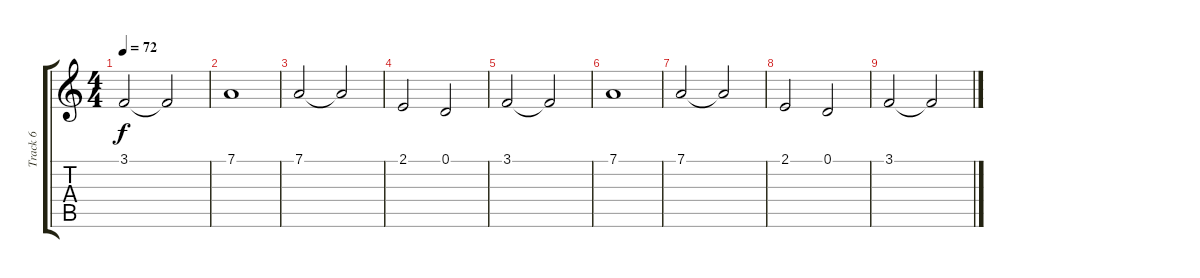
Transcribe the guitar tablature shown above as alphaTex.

\track ("Track 6" "Track 6") {instrument stringensemble1}
\staff {score tabs}
\tuning (D4 A3 F3 C3 G2 C2) {hide}
\ts (4 4)
\tempo 72
\clef g2
\ks c
3.1.2{dy f} 3.1{t}.2 |
7.1.1 |
7.1.2 7.1{t}.2 |
2.1.2 0.1.2 |
3.1.2 3.1{t}.2 |
7.1.1 |
7.1.2 7.1{t}.2 |
2.1.2 0.1.2 |
3.1.2 3.1{t}.2
